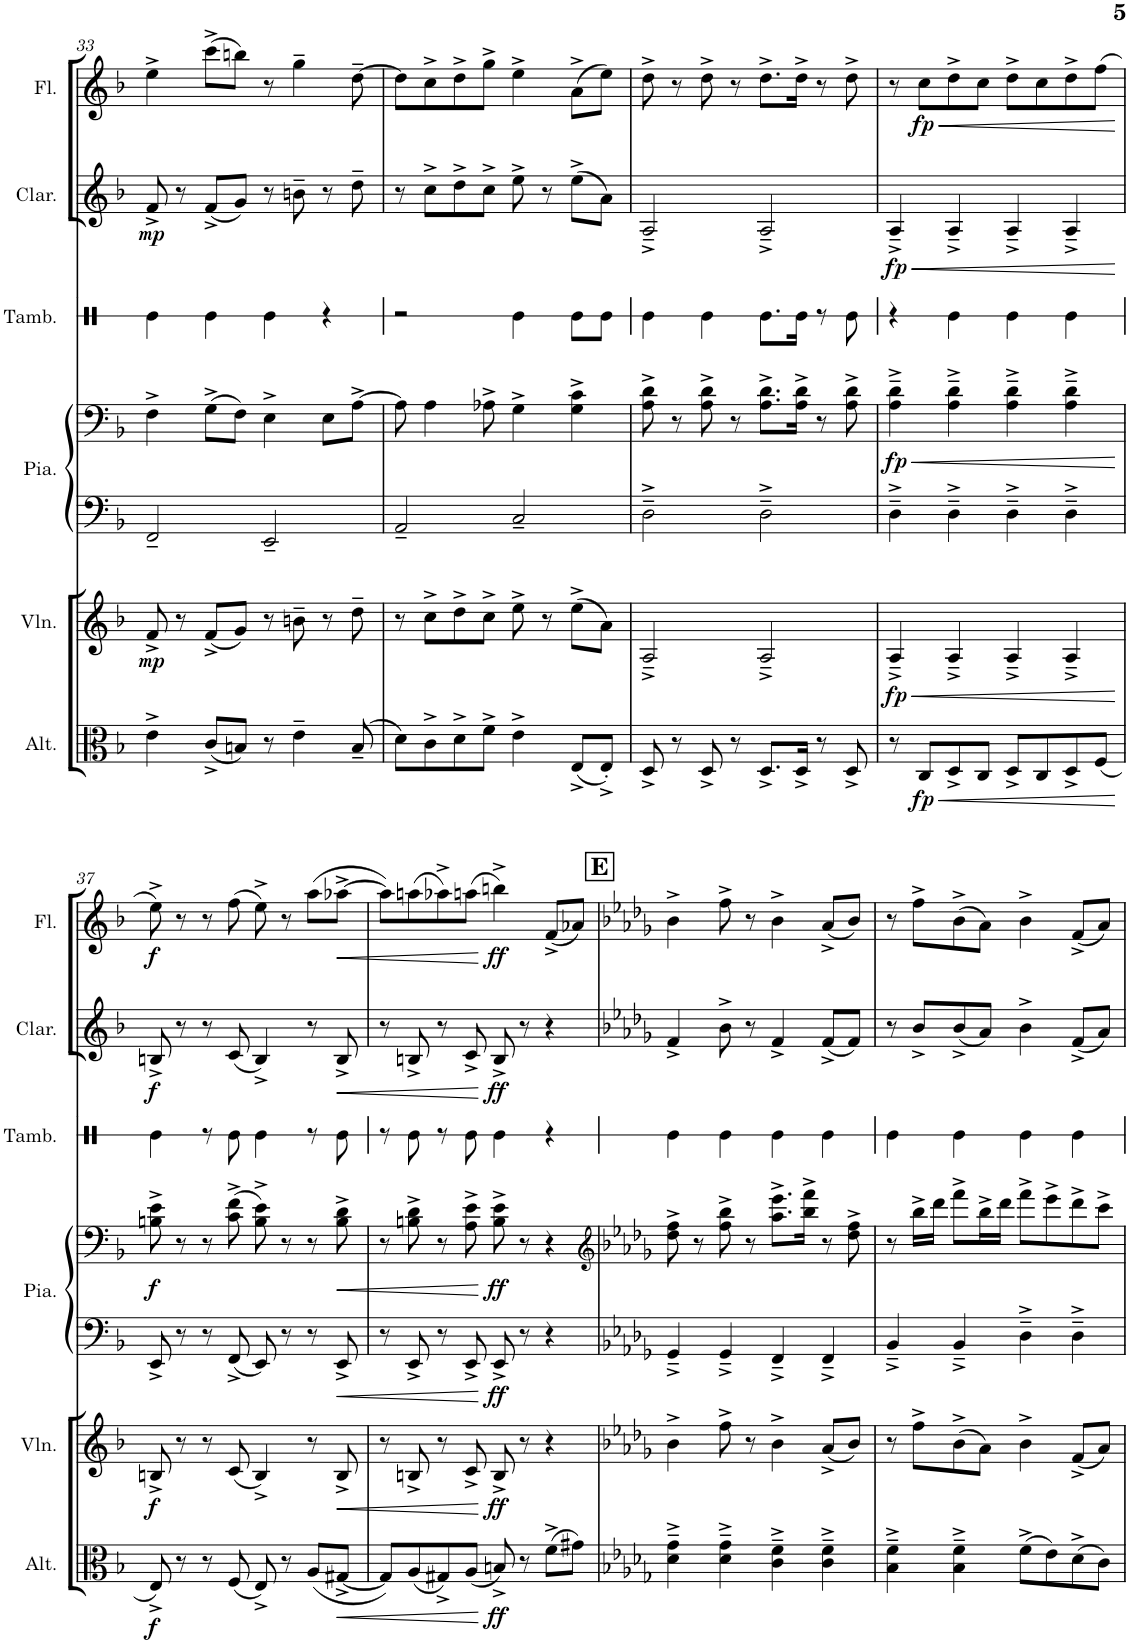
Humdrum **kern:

**kern	**dynam	**kern	**dynam	**kern	**kern	**dynam	**kern	**kern	**dynam	**kern	**dynam
*part6	*part6	*part5	*part5	*part4	*part4	*part4	*part3	*part2	*part2	*part1	*part1
*staff7	*staff7	*staff6	*staff6	*staff5	*staff4	*staff4/5	*staff3	*staff2	*staff2	*staff1	*staff1
*I"Alto	*	*I"Violon	*	*I"Piano	*	*	*I"Tambourin	*I"Clarinette	*	*I"Flûte	*
*I'Alt.	*	*I'Vln.	*	*I'Pia.	*	*	*I'Tamb.	*I'Clar.	*	*I'Fl.	*
!!LO:PB:g=z
*clefC3	*	*clefG2	*	*clefF4	*clefF4	*	*clefX	*clefG2	*	*clefG2	*
*	*	*	*	*	*	*	*	*Trd1c2	*	*	*
*k[b-]	*	*k[b-]	*	*k[b-]	*k[b-]	*	*k[]	*k[b-]	*	*k[b-]	*
*M4/4	*	*M4/4	*	*M4/4	*M4/4	*	*M4/4	*M4/4	*	*M4/4	*
=33	=33	=33	=33	=33	=33	=33	=33	=33	=33	=33	=33
!	!	!	!LO:DY:b	!	!	!	!	!	!LO:DY:b	!	!
4e^\	.	8f^/	mp	2FF~/	4F^\	.	4Re\	8f^/	mp	4ee^\	.
.	.	8r	.	.	.	.	.	8r	.	.	.
(8c^/L	.	(8f^/L	.	.	(8G^\L	.	4Re\	(8f^/L	.	(8ccc^\L	.
8Bn/J)	.	8g/J)	.	.	8F\J)	.	.	8g/J)	.	8bbn\J)	.
8r	.	8r	.	2EE~/	4E^\	.	4Re\	8r	.	8r	.
4e~\	.	8bn~\	.	.	.	.	.	8bn~\	.	4gg~\	.
.	.	8r	.	.	8E\L	.	4r	8r	.	.	.
(8B~/	.	8dd~\	.	.	[8A^\J	.	.	8dd~\	.	[8dd~\	.
=34	=34	=34	=34	=34	=34	=34	=34	=34	=34	=34	=34
8d\L)	.	8r	.	2AA~/	8A\]	.	2r	8r	.	8dd\L]	.
8c^\	.	8cc^\L	.	.	4A\	.	.	8cc^\L	.	8cc^\	.
8d^\	.	8dd^\	.	.	.	.	.	8dd^\	.	8dd^\	.
8f^\J	.	8cc^\J	.	.	8A-X^\	.	.	8cc^\J	.	8gg^\J	.
4e^\	.	8ee^\	.	2C~/	4G^\	.	4Re\	8ee^\	.	4ee^\	.
.	.	8r	.	.	.	.	.	8r	.	.	.
(8E^/L	.	(8ee^\L	.	.	4G\^ 4c\^	.	8Re\L	(8ee^\L	.	(8a^\L	.
8E'^/J)	.	8a\J)	.	.	.	.	8Re\J	8a\J)	.	8ee\J)	.
=35	=35	=35	=35	=35	=35	=35	=35	=35	=35	=35	=35
8D^/	.	2A~^/	.	2D~^\	8A\^ 8d\^	.	4Re\	2A~^/	.	8dd^\	.
8r	.	.	.	.	8r	.	.	.	.	8r	.
8D^/	.	.	.	.	8A\^ 8d\^	.	4Re\	.	.	8dd^\	.
8r	.	.	.	.	8r	.	.	.	.	8r	.
8.D^/L	.	2A~^/	.	2D~^\	8.A\^ 8.d\^L	.	8.Re\L	2A~^/	.	8.dd^\L	.
16D^/Jk	.	.	.	.	16A\^ 16d\^Jk	.	16Re\Jk	.	.	16dd^\Jk	.
8r	.	.	.	.	8r	.	8r	.	.	8r	.
8D^/	.	.	.	.	8A\^ 8d\^	.	8Re\	.	.	8dd^\	.
=36	=36	=36	=36	=36	=36	=36	=36	=36	=36	=36	=36
!	!	!	!LO:HP:b	!	!	!LO:HP:b	!	!	!LO:HP:b	!	!
!	!	!	!LO:DY:n=1:b	!	!	!LO:DY:n=1:b	!	!	!LO:DY:n=1:b	!	!
8r	.	4A~^/	< fp	4D~^\	4A\~^ 4d\~^	< fp	4r	4A~^/	< fp	8r	.
!	!LO:HP:b	!	!	!	!	!	!	!	!	!	!LO:HP:b
!	!LO:DY:n=1:b	!	!	!	!	!	!	!	!	!	!LO:DY:n=1:b
8C/L	< fp	.	.	.	.	.	.	.	.	8cc\L	< fp
8D^/	.	4A~^/	.	4D~^\	4A\~^ 4d\~^	.	4Re\	4A~^/	.	8dd^\	.
8C/J	.	.	.	.	.	.	.	.	.	8cc\J	.
8D^/L	.	4A~^/	.	4D~^\	4A\~^ 4d\~^	.	4Re\	4A~^/	.	8dd^\L	.
8C/	.	.	.	.	.	.	.	.	.	8cc\	.
8D^/	.	4A~^/	.	4D~^\	4A\~^ 4d\~^	.	4Re\	4A~^/	.	8dd^\	.
(8F/J	.	.	.	.	.	.	.	.	.	(8ff\J	.
.	[	.	[	.	.	[	.	.	[	.	[
!!LO:LB:g=z
=37	=37	=37	=37	=37	=37	=37	=37	=37	=37	=37	=37
!	!LO:DY:b	!	!LO:DY:b	!	!	!LO:DY:b	!	!	!LO:DY:b	!	!LO:DY:b
8E^/)	f	8Bn^/	f	8EE^/	8Bn\^ 8e\^	f	4Re\	8Bn^/	f	8ee^\)	f
8r	.	8r	.	8r	8r	.	.	8r	.	8r	.
8r	.	8r	.	8r	8r	.	8r	8r	.	8r	.
(8F/	.	(8c/	.	8FF^/	(8c\^ 8f\^	.	8Re\	(8c/	.	(8ff\	.
8E^/)	.	4B^/)	.	8EE/	8B\^ 8e\^)	.	4Re\	4B^/)	.	8ee^\)	.
8r	.	.	.	8r	8r	.	.	.	.	8r	.
(8A/L	.	8r	.	8r	8r	.	8r	8r	.	(8aa\L	.
!	!LO:HP:b	!	!LO:HP:b	!	!	!LO:HP:b	!	!	!LO:HP:b	!	!LO:HP:b
[8G#X^/J	<	8B^/	<	8EE^/	8B\^ 8d\^	<	8Re\	8B^/	<	[8aa-X^\J	<
=38	=38	=38	=38	=38	=38	=38	=38	=38	=38	=38	=38
8G#/L])	.	8r	.	8r	8r	.	8r	8r	.	8aa-\L])	.
(8A/	.	8Bn^/	.	8EE^/	8Bn\^ 8d\^	.	8Re\	8Bn^/	.	(8aan\	.
8G#X^/)	.	8r	.	8r	8r	.	8r	8r	.	8aa-X^\)	.
(8A/J	.	8c^/	.	8EE^/	8A\^ 8e\^	.	8Re\	8c^/	.	(8aan\J	.
!	!LO:DY:n=1:b	!	!LO:DY:n=1:b	!	!	!LO:DY:n=1:b=2	!	!	!	!	!
!	!	!	!	!	!	!LO:DY:n=2:b	!	!	!LO:DY:n=1:b	!	!LO:DY:n=1:b
8Bn^/)	[ ff	8B^/	[ ff	8EE^/	8B\^ 8e\^	[ ff ff	4Re\	8B^/	[ ff	4bbn^\)	[ ff
8r	.	8r	.	8r	8r	.	.	8r	.	.	.
(8f^\L	.	4r	.	4r	4r	.	4r	4r	.	(8f^/L	.
8g#X\J)	.	.	.	.	.	.	.	.	.	8a-X/J)	.
=39	=39	=39	=39	=39	=39	=39	=39	=39	=39	=39	=39
*	*	*	*	*	*clefG2	*	*	*	*	*	*
*k[b-e-a-d-g-]	*	*k[b-e-a-d-g-]	*	*k[b-e-a-d-g-]	*k[b-e-a-d-g-]	*	*	*k[b-e-a-d-g-]	*	*k[b-e-a-d-g-]	*
4d-\~^ 4g-\~^	.	4b-^\	.	4GG-~^/	8dd-\^ 8ff\^	.	4Re\	4f^/	.	4b-^\	.
.	.	.	.	.	8r	.	.	.	.	.	.
4d-\~^ 4g-\~^	.	8ff^\	.	4GG-~^/	8ff\^ 8bb-\^	.	4Re\	8b-^\	.	8ff^\	.
.	.	8r	.	.	8r	.	.	8r	.	8r	.
4c\~^ 4f\~^	.	4b-^\	.	4FF~^/	8.aa-\^ 8.eee-\^L	.	4Re\	4f^/	.	4b-^\	.
.	.	.	.	.	16bb-\^ 16fff\^Jk	.	.	.	.	.	.
4c\~^ 4f\~^	.	(8a-^/L	.	4FF~^/	8r	.	4Re\	(8f^/L	.	(8a-^/L	.
.	.	8b-/J)	.	.	8dd-\^ 8ff\^	.	.	8f/J)	.	8b-/J)	.
=40	=40	=40	=40	=40	=40	=40	=40	=40	=40	=40	=40
4B-\~^ 4f\~^	.	8r	.	4BB-~^/	8r	.	4Re\	8r	.	8r	.
.	.	8ff^\L	.	.	16bb-^\LL	.	.	8b-^/L	.	8ff^\L	.
.	.	.	.	.	16ddd-\JJ	.	.	.	.	.	.
4B-\~^ 4f\~^	.	(8b-^\	.	4BB-~^/	8fff^\L	.	4Re\	(8b-^/	.	(8b-^\	.
.	.	8a-\J)	.	.	16bb-^\L	.	.	8a-/J)	.	8a-\J)	.
.	.	.	.	.	16ddd-\JJ	.	.	.	.	.	.
(8f^\L	.	4b-^\	.	4D-~^\	8fff^\L	.	4Re\	4b-^\	.	4b-^\	.
8e-\)	.	.	.	.	8eee-^\	.	.	.	.	.	.
(8d-^\	.	(8f^/L	.	4D-~^\	8ddd-^\	.	4Re\	(8f^/L	.	(8f^/L	.
8c\J)	.	8a-/J)	.	.	8ccc^\J	.	.	8a-/J)	.	8a-/J)	.
=	=	=	=	=	=	=	=	=	=	=	=
*-	*-	*-	*-	*-	*-	*-	*-	*-	*-	*-	*-
